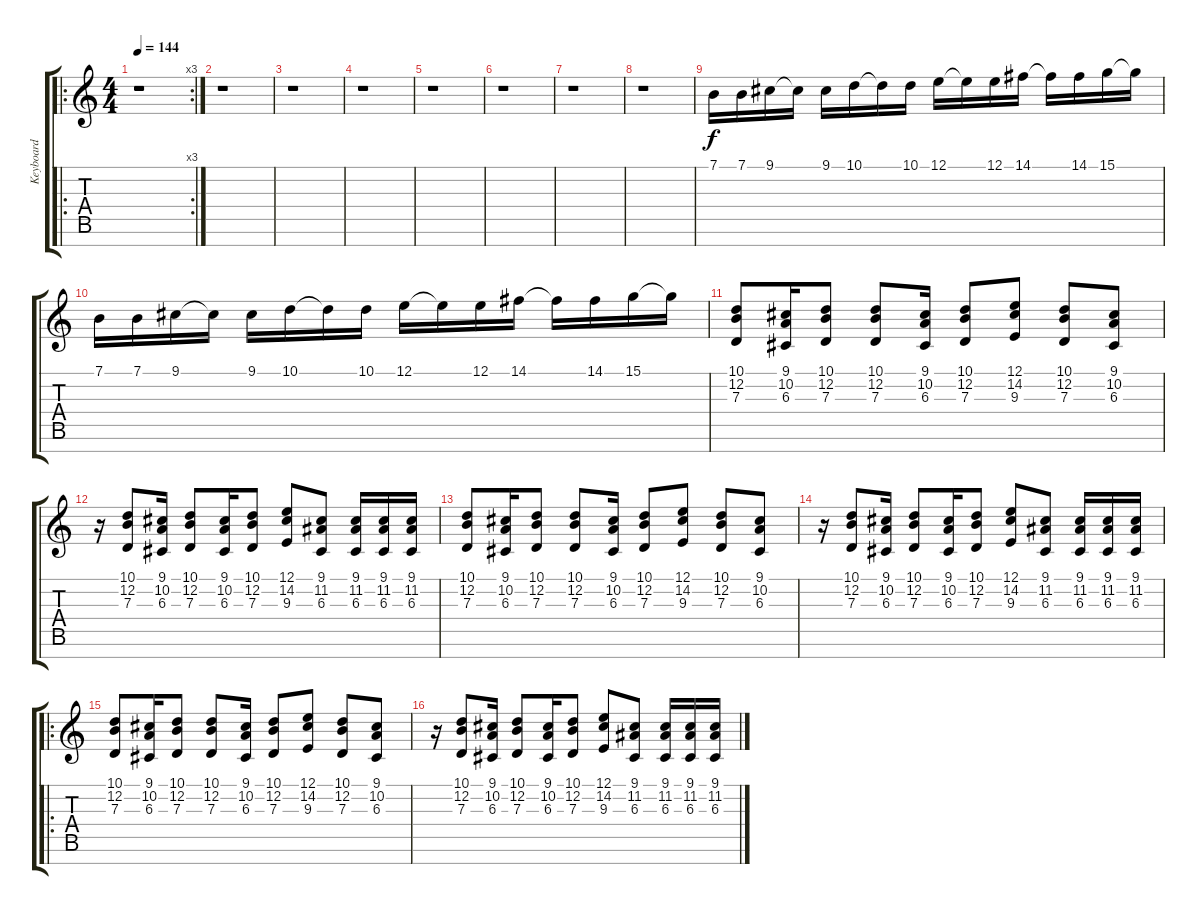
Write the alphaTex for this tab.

\track ("Keyboard" "Keyboard") {instrument electricgrandpiano}
\staff {score tabs}
\tuning (E4 B3 G3 D3 A2 E2 B1) {hide}
\ro
\rc 3
\ts (4 4)
\tempo 144
\clef g2
\ks c
r.1{dy f} |
r.1 |
r.1 |
r.1 |
r.1 |
r.1 |
r.1 |
r.1 |
7.1.16 7.1.16 9.1.16 9.1{t}.16 9.1.16 10.1.16 10.1{t}.16 10.1.16 12.1.16 12.1{t}.16 12.1.16 14.1.16 14.1{t}.16 14.1.16 15.1.16 15.1{t}.16 |
7.1.16 7.1.16 9.1.16 9.1{t}.16 9.1.16 10.1.16 10.1{t}.16 10.1.16 12.1.16 12.1{t}.16 12.1.16 14.1.16 14.1{t}.16 14.1.16 15.1.16 15.1{t}.16 |
(10.1 12.2 7.3).8 (9.1 10.2 6.3).16 (10.1 12.2 7.3).8 (10.1 12.2 7.3).8 (9.1 10.2 6.3).16 (10.1 12.2 7.3).8 (12.1 14.2 9.3).8 (10.1 12.2 7.3).8 (9.1 10.2 6.3).8 |
r.16 (10.1 12.2 7.3).8 (9.1 10.2 6.3).16 (10.1 12.2 7.3).8 (9.1 10.2 6.3).16 (10.1 12.2 7.3).8 (12.1 14.2 9.3).8 (9.1 11.2 6.3).8 (9.1 11.2 6.3).16 (9.1 11.2 6.3).16 (9.1 11.2 6.3).16 |
(10.1 12.2 7.3).8 (9.1 10.2 6.3).16 (10.1 12.2 7.3).8 (10.1 12.2 7.3).8 (9.1 10.2 6.3).16 (10.1 12.2 7.3).8 (12.1 14.2 9.3).8 (10.1 12.2 7.3).8 (9.1 10.2 6.3).8 |
r.16 (10.1 12.2 7.3).8 (9.1 10.2 6.3).16 (10.1 12.2 7.3).8 (9.1 10.2 6.3).16 (10.1 12.2 7.3).8 (12.1 14.2 9.3).8 (9.1 11.2 6.3).8 (9.1 11.2 6.3).16 (9.1 11.2 6.3).16 (9.1 11.2 6.3).16 |
\ro
(10.1 12.2 7.3).8 (9.1 10.2 6.3).16 (10.1 12.2 7.3).8 (10.1 12.2 7.3).8 (9.1 10.2 6.3).16 (10.1 12.2 7.3).8 (12.1 14.2 9.3).8 (10.1 12.2 7.3).8 (9.1 10.2 6.3).8 |
r.16 (10.1 12.2 7.3).8 (9.1 10.2 6.3).16 (10.1 12.2 7.3).8 (9.1 10.2 6.3).16 (10.1 12.2 7.3).8 (12.1 14.2 9.3).8 (9.1 11.2 6.3).8 (9.1 11.2 6.3).16 (9.1 11.2 6.3).16 (9.1 11.2 6.3).16
